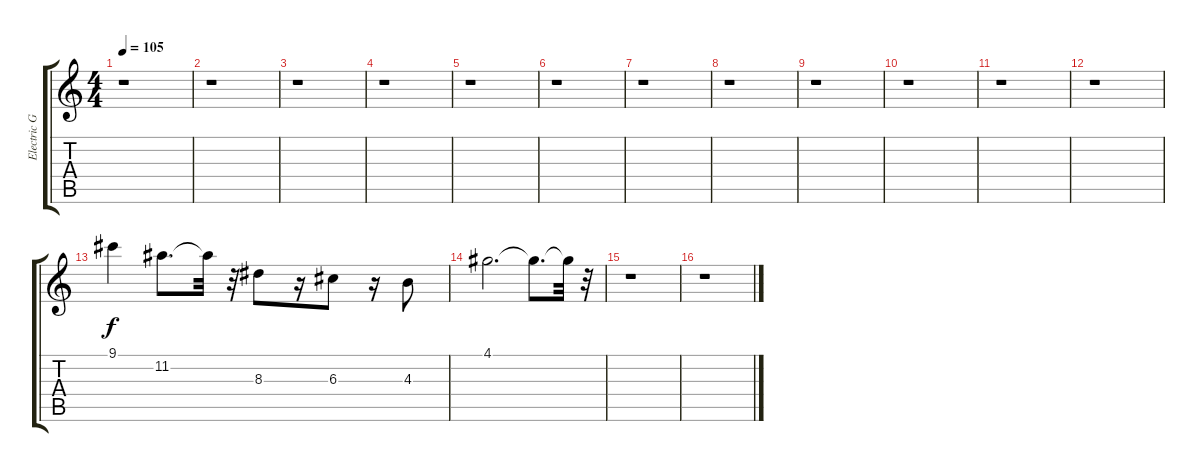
\track ("Electric Guitar (clean)" "Electric G") {instrument electricguitarclean}
\staff {score tabs}
\tuning (E4 B3 G3 D3 A2 E2) {hide}
\ts (4 4)
\tempo 105
\clef g2
\ks c
r.1{dy f} |
r.1 |
r.1 |
r.1 |
r.1 |
r.1 |
r.1 |
r.1 |
r.1 |
r.1 |
r.1 |
r.1 |
9.1.4{volume 14} 11.2.8{d} 11.2{t}.32 r.32 8.3.8 r.16 6.3.8 r.16 4.3.8 |
4.1.2{d} 4.1{t}.8{d} 4.1{t}.32 r.32 |
r.1 |
r.1
